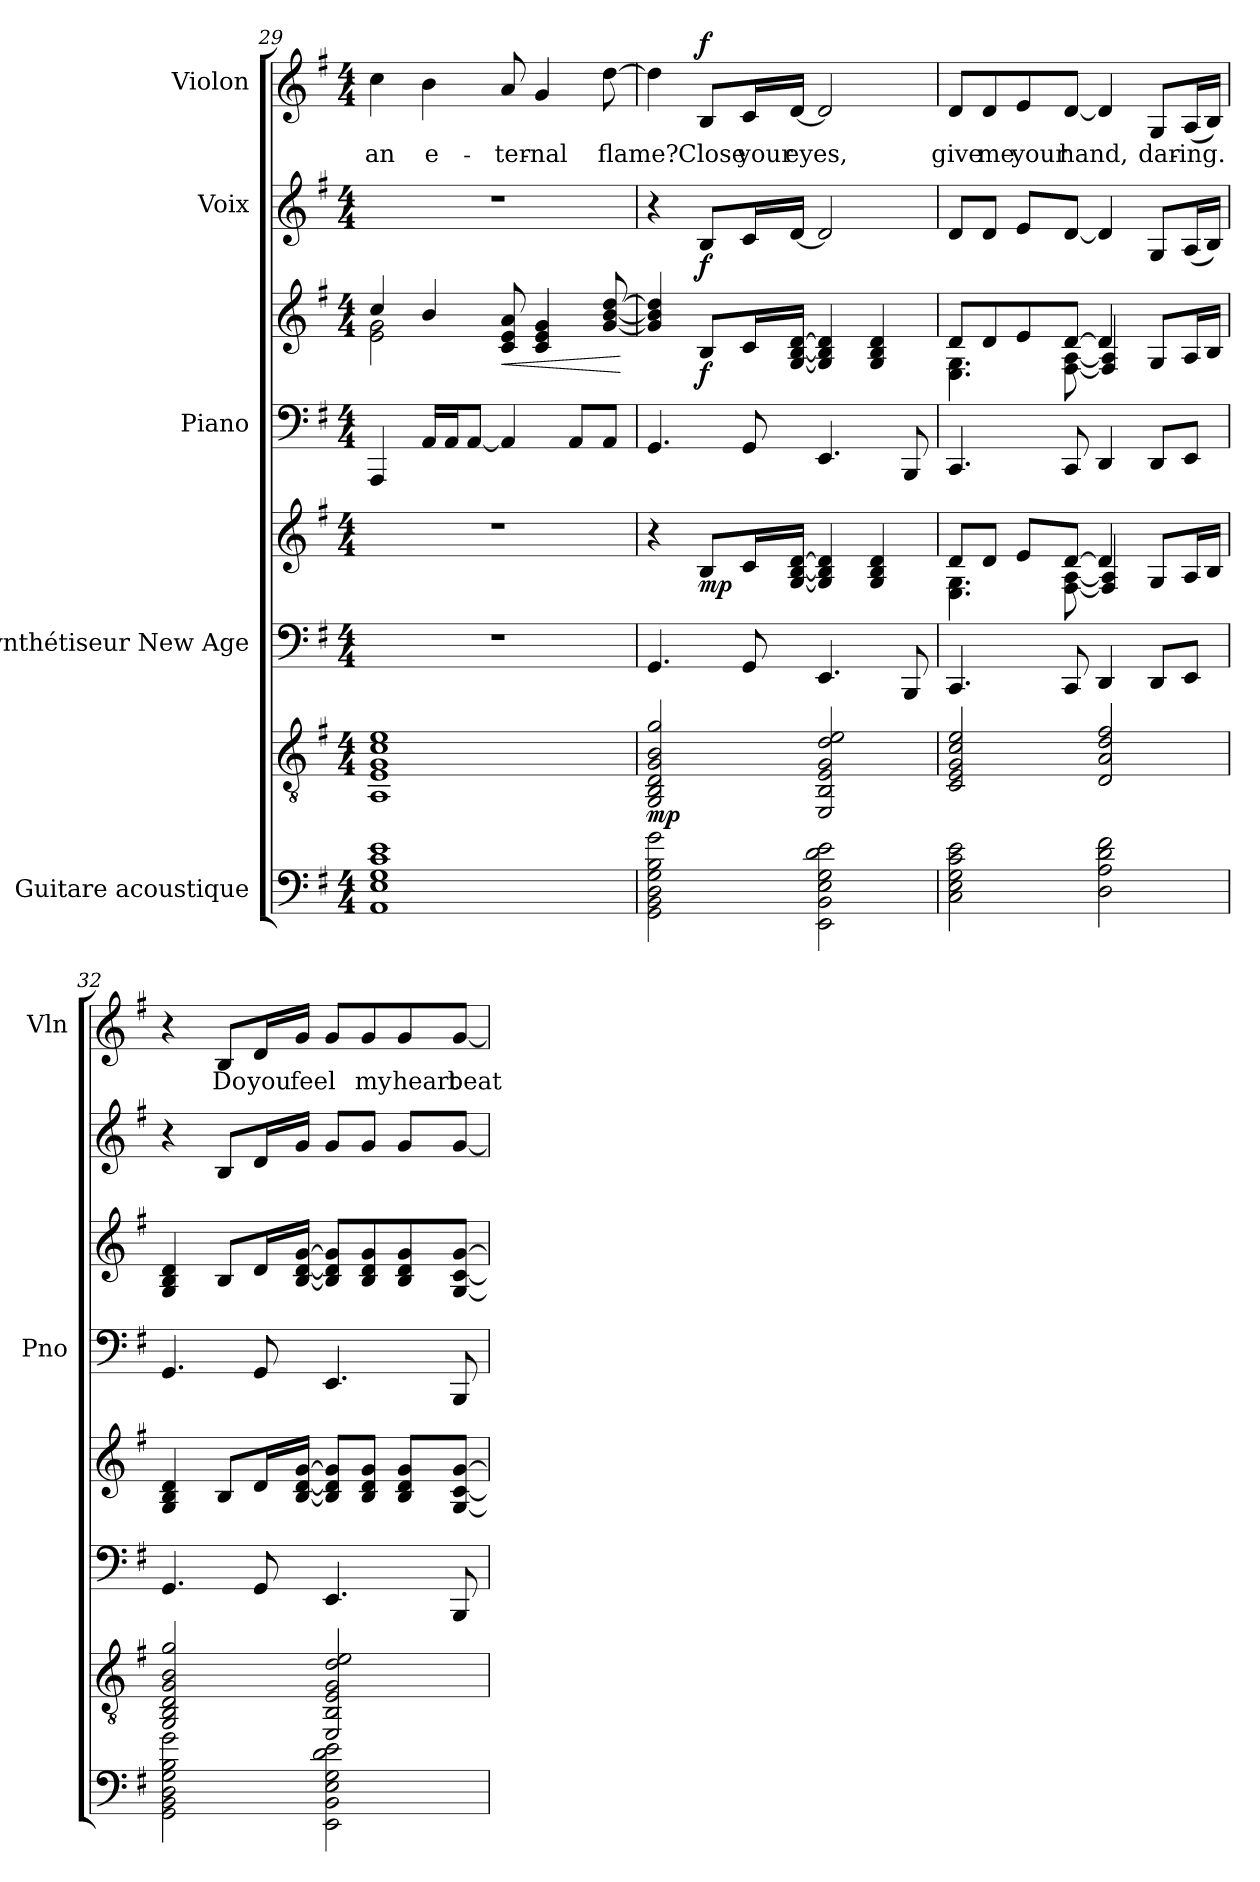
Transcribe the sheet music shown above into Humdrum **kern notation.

**kern	**kern	**dynam	**kern	**kern	**dynam	**kern	**kern	**dynam	**kern	**dynam	**kern	**text	**dynam
*part5	*part5	*part5	*part4	*part4	*part4	*part3	*part3	*part3	*part2	*part2	*part1	*part1	*part1
*staff8	*staff7	*staff7/8	*staff6	*staff5	*staff5/6	*staff4	*staff3	*staff3/4	*staff2	*staff2	*staff1	*staff1	*staff1
*I"Guitare acoustique	*	*	*I"Synthétiseur New Age	*	*	*I"Piano	*	*	*I"Voix	*	*I"Violon	*	*
*	*	*	*	*	*	*I'Pno	*	*	*	*	*I'Vln	*	*
*	*clefGv2	*	*clefF4	*clefG2	*	*clefF4	*clefG2	*	*clefG2	*	*clefG2	*	*
*k[f#]	*k[f#]	*	*k[f#]	*k[f#]	*	*k[f#]	*k[f#]	*	*k[f#]	*	*k[f#]	*	*
*M4/4	*M4/4	*	*M4/4	*M4/4	*	*M4/4	*M4/4	*	*M4/4	*	*M4/4	*	*
=29	=29	=29	=29	=29	=29	=29	=29	=29	=29	=29	=29	=29	=29
*	*	*	*	*	*	*	*^	*	*	*	*	*	*
!	!	!	!	!	!	!	!	!	!	!	!	!	!LO:LY:b	!
1AA 1E 1G 1c 1e	1AA 1E 1G 1c 1e	.	1r	1r	.	4AAA/	4cc/	2e\ 2g\	.	1r	.	4cc\	an	.
!	!	!	!	!	!	!	!	!	!	!	!	!	!LO:LY:b	!
.	.	.	.	.	.	16AA/LL	4b/	.	.	.	.	4b\	e-	.
.	.	.	.	.	.	16AA/J	.	.	.	.	.	.	.	.
.	.	.	.	.	.	[8AA/J	.	.	.	.	.	.	.	.
!	!	!	!	!	!	!	!	!	!LO:HP:b	!	!	!	!LO:LY:b	!
.	.	.	.	.	.	4AA/]	8c/ 8e/ 8a/	2ryy	<	.	.	8a/	-ter-	.
!	!	!	!	!	!	!	!	!	!	!	!	!	!LO:LY:b	!
.	.	.	.	.	.	.	4c/ 4e/ 4g/	.	.	.	.	4g/	-nal	.
.	.	.	.	.	.	8AA/L	.	.	.	.	.	.	.	.
!	!	!	!	!	!	!	!	!	!	!	!	!	!LO:LY:b	!
.	.	.	.	.	.	8AA/J	[8g/ [8b/ [8dd/	.	.	.	.	[8dd\	flame?	.
*	*	*	*	*	*	*	*v	*v	*	*	*	*	*	*
.	.	.	.	.	.	.	.	[	.	.	.	.	.
!!LO:PB:g=z
=30	=30	=30	=30	=30	=30	=30	=30	=30	=30	=30	=30	=30	=30
!	!	!LO:DY:b	!	!	!	!	!	!	!	!	!	!	!
2GG 2BB 2D 2G 2B 2g	2GG/ 2BB/ 2D/ 2G/ 2B/ 2g/	mp	4.GG/	4r	.	4.GG/	4g/] 4b/] 4dd/]	.	4r	.	4dd\]	.	.
!	!	!	!	!	!LO:DY:b	!	!	!LO:DY:b	!	!LO:DY:b	!	!LO:LY:b	!LO:DY:b
.	.	.	.	8B/L	mp	.	8B/L	f	8B/L	f	8B/L	Close	f
!	!	!	!	!	!	!	!	!	!	!	!	!LO:LY:b	!
.	.	.	8GG/	16c/L	.	8GG/	16c/L	.	16c/L	.	16c/L	your	.
!	!	!	!	!	!	!	!	!	!	!	!	!LO:LY:b	!
.	.	.	.	[16G/ [16B/ [16d/JJ	.	.	[16G/ [16B/ [16d/JJ	.	[16d/JJ	.	[16d/JJ	eyes,	.
2EE 2BB 2E 2G 2d 2e	2EE/ 2BB/ 2E/ 2G/ 2d/ 2e/	.	4.EE/	4G/] 4B/] 4d/]	.	4.EE/	4G/] 4B/] 4d/]	.	2d/]	.	2d/]	.	.
.	.	.	.	4G/ 4B/ 4d/	.	.	4G/ 4B/ 4d/	.	.	.	.	.	.
.	.	.	8BBB/	.	.	8BBB/	.	.	.	.	.	.	.
=31	=31	=31	=31	=31	=31	=31	=31	=31	=31	=31	=31	=31	=31
*	*	*	*	*^	*	*	*^	*	*	*	*	*	*
!	!	!	!	!	!	!	!	!	!	!	!	!	!	!LO:LY:b	!
2C 2E 2G 2c 2e	2C/ 2E/ 2G/ 2c/ 2e/	.	4.CC/	8d/L	4.E\ 4.G\	.	4.CC/	8d/L	4.E\ 4.G\	.	8d/L	.	8d/L	give	.
!	!	!	!	!	!	!	!	!	!	!	!	!	!	!LO:LY:b	!
.	.	.	.	8d/J	.	.	.	8d/	.	.	8d/J	.	8d/	me	.
!	!	!	!	!	!	!	!	!	!	!	!	!	!	!LO:LY:b	!
.	.	.	.	8e/L	.	.	.	8e/	.	.	8e/L	.	8e/	your	.
!	!	!	!	!	!	!	!	!	!	!	!	!	!	!LO:LY:b	!
.	.	.	8CC/	[8d/J	[8F#\ [8A\	.	8CC/	[8d/J	[8F#\ [8A\	.	[8d/J	.	[8d/J	hand,	.
2D 2A 2d 2f#	2D/ 2A/ 2d/ 2f#/	.	4DD/	4d/]	4F#/] 4A/]	.	4DD/	4d/]	4F#/] 4A/]	.	4d/]	.	4d/]	.	.
!	!	!	!	!	!	!	!	!	!	!	!	!	!	!LO:LY:b	!
.	.	.	8DD/L	8G/L	4ryy	.	8DD/L	8G/L	4ryy	.	8G/L	.	8G/L	dar-	.
!	!	!	!	!	!	!	!	!	!	!	!	!	!	!LO:LY:b	!
.	.	.	8EE/J	16A/L	.	.	8EE/J	16A/L	.	.	(<16A/L	.	(<16A/L	-ing.	.
.	.	.	.	16B/JJ	.	.	.	16B/JJ	.	.	16B/JJ)	.	16B/JJ)	.	.
*	*	*	*	*v	*v	*	*	*v	*v	*	*	*	*	*	*
=32	=32	=32	=32	=32	=32	=32	=32	=32	=32	=32	=32	=32	=32
2GG 2BB 2D 2G 2B 2g	2GG/ 2BB/ 2D/ 2G/ 2B/ 2g/	.	4.GG/	4G/ 4B/ 4d/	.	4.GG/	4G/ 4B/ 4d/	.	4r	.	4r	.	.
!	!	!	!	!	!	!	!	!	!	!	!	!LO:LY:b	!
.	.	.	.	8B/L	.	.	8B/L	.	8B/L	.	8B/L	Do	.
!	!	!	!	!	!	!	!	!	!	!	!	!LO:LY:b	!
.	.	.	8GG/	16d/L	.	8GG/	16d/L	.	16d/L	.	16d/L	you	.
!	!	!	!	!	!	!	!	!	!	!	!	!LO:LY:b	!
.	.	.	.	[16B/ [16d/ [16g/JJ	.	.	[16B/ [16d/ [16g/JJ	.	16g/JJ	.	16g/JJ	feel	.
2EE 2BB 2E 2G 2d 2e	2EE/ 2BB/ 2E/ 2G/ 2d/ 2e/	.	4.EE/	8B]/ 8d]/ 8g]/L	.	4.EE/	8B/] 8d/] 8g/]L	.	8g/L	.	8g/L	.	.
!	!	!	!	!	!	!	!	!	!	!	!	!LO:LY:b	!
.	.	.	.	8B/ 8d/ 8g/J	.	.	8B/ 8d/ 8g/	.	8g/J	.	8g/	my	.
!	!	!	!	!	!	!	!	!	!	!	!	!LO:LY:b	!
.	.	.	.	8B/ 8d/ 8g/L	.	.	8B/ 8d/ 8g/	.	8g/L	.	8g/	heart	.
!	!	!	!	!	!	!	!	!	!	!	!	!LO:LY:b	!
.	.	.	8BBB/	[8G/ [8c/ [8g/J	.	8BBB/	[8G/ [8c/ [8g/J	.	[8g/J	.	[8g/J	beat-	.
=	=	=	=	=	=	=	=	=	=	=	=	=	=
*-	*-	*-	*-	*-	*-	*-	*-	*-	*-	*-	*-	*-	*-
